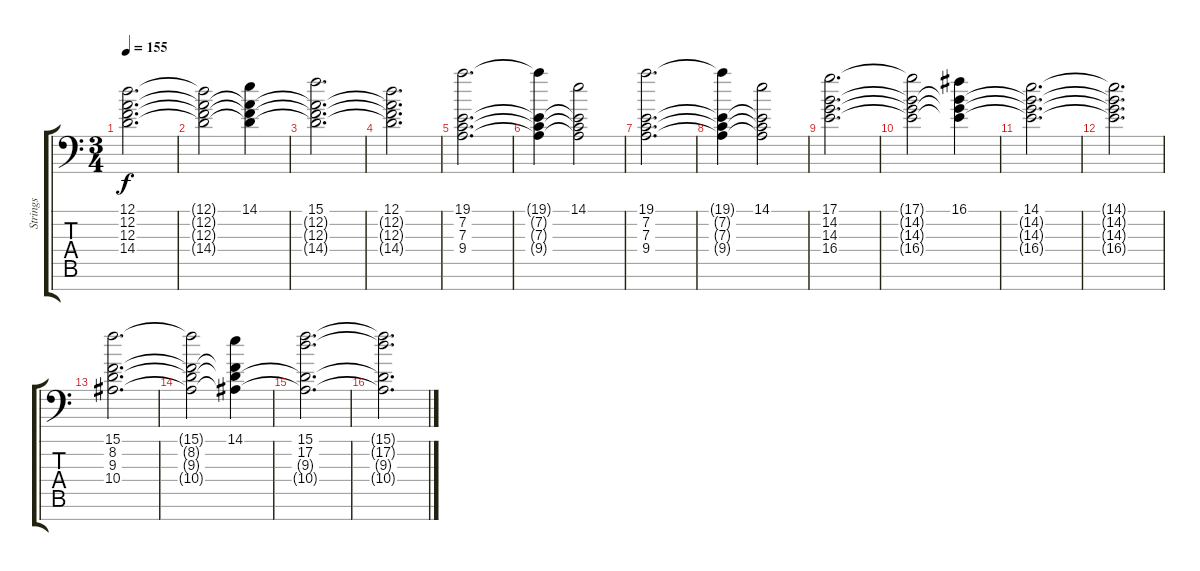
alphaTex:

\track ("Strings" "Strings") {instrument synthstrings1}
\staff {score tabs}
\tuning (D4 A3 F3 C3 G2 D2 A1) {hide}
\ts (3 4)
\tempo 155
\clef f4
\ks c
(12.1 12.2 12.3 14.4).2{d dy f} |
(12.1{t} 12.2{t} 12.3{t} 14.4{t}).2 (14.1 12.2{t} 12.3{t} 14.4{t}).4 |
(15.1 12.2{t} 12.3{t} 14.4{t}).2{d} |
(12.1 12.2{t} 12.3{t} 14.4{t}).2{d} |
(19.1 7.2 7.3 9.4).2{d} |
(19.1{t} 7.2{t} 7.3{t} 9.4{t}).4 (14.1 7.2{t} 7.3{t} 9.4{t}).2 |
(19.1 7.2 7.3 9.4).2{d} |
(19.1{t} 7.2{t} 7.3{t} 9.4{t}).4 (14.1 7.2{t} 7.3{t} 9.4{t}).2 |
(17.1 14.2 14.3 16.4).2{d} |
(17.1{t} 14.2{t} 14.3{t} 16.4{t}).2 (16.1 14.2{t} 14.3{t} 16.4{t}).4 |
(14.1 14.2{t} 14.3{t} 16.4{t}).2{d} |
(14.1{t} 14.2{t} 14.3{t} 16.4{t}).2{d} |
(15.1 8.2 9.3 10.4).2{d} |
(15.1{t} 8.2{t} 9.3{t} 10.4{t}).2 (14.1 8.2{t} 9.3{t} 10.4{t}).4 |
(15.1 17.2 9.3{t} 10.4{t}).2{d} |
(15.1{t} 17.2{t} 9.3{t} 10.4{t}).2{d}
